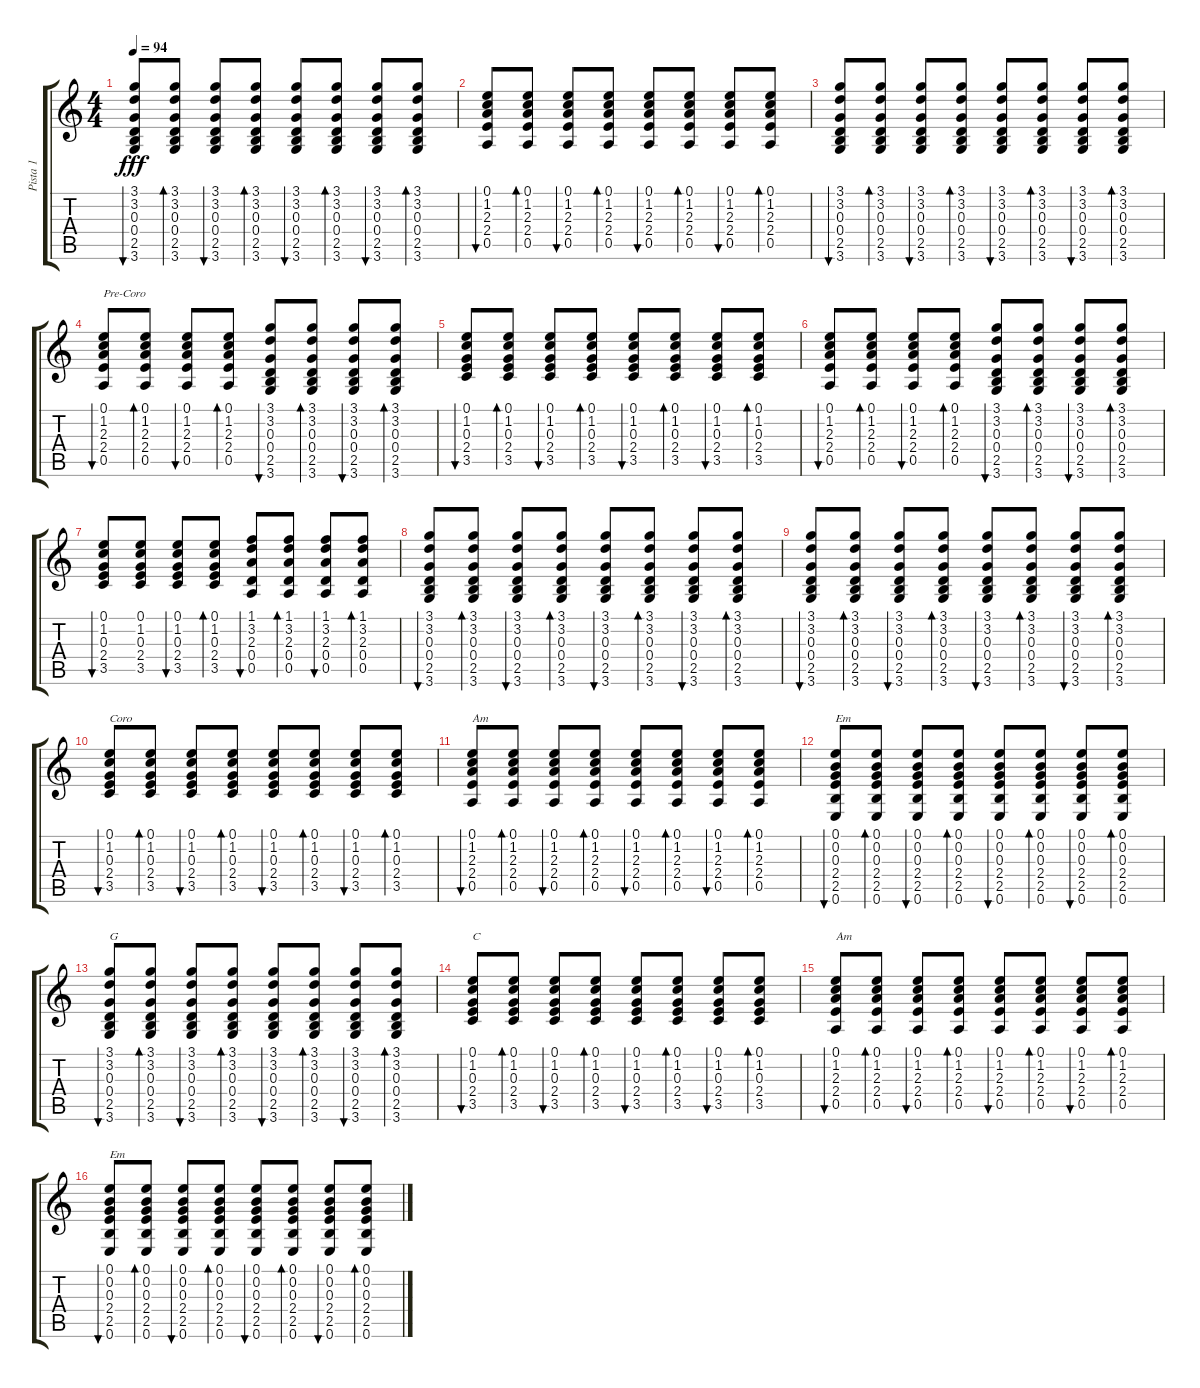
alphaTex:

\track ("Pista 1" "Pista 1") {instrument electricguitarjazz}
\staff {score tabs}
\tuning (E4 B3 G3 D3 A2 E2) {hide}
\ts (4 4)
\tempo 94
\clef g2
\ks c
(3.1 3.2 0.3 0.4 2.5 3.6).8{bu 30 dy fff} (3.1 3.2 0.3 0.4 2.5 3.6).8{bd 30} (3.1 3.2 0.3 0.4 2.5 3.6).8{bu 30} (3.1 3.2 0.3 0.4 2.5 3.6).8{bd 30} (3.1 3.2 0.3 0.4 2.5 3.6).8{bu 30} (3.1 3.2 0.3 0.4 2.5 3.6).8{bd 30} (3.1 3.2 0.3 0.4 2.5 3.6).8{bu 30} (3.1 3.2 0.3 0.4 2.5 3.6).8{bd 30} |
(0.1 1.2 2.3 2.4 0.5).8{bu 30} (0.1 1.2 2.3 2.4 0.5).8{bd 30} (0.1 1.2 2.3 2.4 0.5).8{bu 30} (0.1 1.2 2.3 2.4 0.5).8{bd 30} (0.1 1.2 2.3 2.4 0.5).8{bu 30} (0.1 1.2 2.3 2.4 0.5).8{bd 30} (0.1 1.2 2.3 2.4 0.5).8{bu 30} (0.1 1.2 2.3 2.4 0.5).8{bd 30} |
(3.1 3.2 0.3 0.4 2.5 3.6).8{bu 30} (3.1 3.2 0.3 0.4 2.5 3.6).8{bd 30} (3.1 3.2 0.3 0.4 2.5 3.6).8{bu 30} (3.1 3.2 0.3 0.4 2.5 3.6).8{bd 30} (3.1 3.2 0.3 0.4 2.5 3.6).8{bu 30} (3.1 3.2 0.3 0.4 2.5 3.6).8{bd 30} (3.1 3.2 0.3 0.4 2.5 3.6).8{bu 30} (3.1 3.2 0.3 0.4 2.5 3.6).8{bd 30} |
(0.1 1.2 2.3 2.4 0.5).8{bu 30 txt "Pre-Coro"} (0.1 1.2 2.3 2.4 0.5).8{bd 30} (0.1 1.2 2.3 2.4 0.5).8{bu 30} (0.1 1.2 2.3 2.4 0.5).8{bd 30} (3.1 3.2 0.3 0.4 2.5 3.6).8{bu 30} (3.1 3.2 0.3 0.4 2.5 3.6).8{bd 30} (3.1 3.2 0.3 0.4 2.5 3.6).8{bu 30} (3.1 3.2 0.3 0.4 2.5 3.6).8{bd 30} |
(0.1 1.2 0.3 2.4 3.5).8{bu 30} (0.1 1.2 0.3 2.4 3.5).8{bd 30} (0.1 1.2 0.3 2.4 3.5).8{bu 30} (0.1 1.2 0.3 2.4 3.5).8{bd 30} (0.1 1.2 0.3 2.4 3.5).8{bu 30} (0.1 1.2 0.3 2.4 3.5).8{bd 30} (0.1 1.2 0.3 2.4 3.5).8{bu 30} (0.1 1.2 0.3 2.4 3.5).8{bd 30} |
(0.1 1.2 2.3 2.4 0.5).8{bu 30} (0.1 1.2 2.3 2.4 0.5).8{bd 30} (0.1 1.2 2.3 2.4 0.5).8{bu 30} (0.1 1.2 2.3 2.4 0.5).8{bd 30} (3.1 3.2 0.3 0.4 2.5 3.6).8{bu 30} (3.1 3.2 0.3 0.4 2.5 3.6).8{bd 30} (3.1 3.2 0.3 0.4 2.5 3.6).8{bu 30} (3.1 3.2 0.3 0.4 2.5 3.6).8{bd 30} |
(0.1 1.2 0.3 2.4 3.5).8{bu 30} (0.1 1.2 0.3 2.4 3.5).8 (0.1 1.2 0.3 2.4 3.5).8{bu 30} (0.1 1.2 0.3 2.4 3.5).8{bd 30} (1.1 3.2 2.3 0.4 0.5).8{bu 30} (1.1 3.2 2.3 0.4 0.5).8{bd 30} (1.1 3.2 2.3 0.4 0.5).8{bu 30} (1.1 3.2 2.3 0.4 0.5).8{bd 30} |
(3.1 3.2 0.3 0.4 2.5 3.6).8{bu 30} (3.1 3.2 0.3 0.4 2.5 3.6).8{bd 30} (3.1 3.2 0.3 0.4 2.5 3.6).8{bu 30} (3.1 3.2 0.3 0.4 2.5 3.6).8{bd 30} (3.1 3.2 0.3 0.4 2.5 3.6).8{bu 30} (3.1 3.2 0.3 0.4 2.5 3.6).8{bd 30} (3.1 3.2 0.3 0.4 2.5 3.6).8{bu 30} (3.1 3.2 0.3 0.4 2.5 3.6).8{bd 30} |
(3.1 3.2 0.3 0.4 2.5 3.6).8{bu 30} (3.1 3.2 0.3 0.4 2.5 3.6).8{bd 30} (3.1 3.2 0.3 0.4 2.5 3.6).8{bu 30} (3.1 3.2 0.3 0.4 2.5 3.6).8{bd 30} (3.1 3.2 0.3 0.4 2.5 3.6).8{bu 30} (3.1 3.2 0.3 0.4 2.5 3.6).8{bd 30} (3.1 3.2 0.3 0.4 2.5 3.6).8{bu 30} (3.1 3.2 0.3 0.4 2.5 3.6).8{bd 30} |
(0.1 1.2 0.3 2.4 3.5).8{bu 30 txt "Coro"} (0.1 1.2 0.3 2.4 3.5).8{bd 30} (0.1 1.2 0.3 2.4 3.5).8{bu 30} (0.1 1.2 0.3 2.4 3.5).8{bd 30} (0.1 1.2 0.3 2.4 3.5).8{bu 30} (0.1 1.2 0.3 2.4 3.5).8{bd 30} (0.1 1.2 0.3 2.4 3.5).8{bu 30} (0.1 1.2 0.3 2.4 3.5).8{bd 30} |
(0.1 1.2 2.3 2.4 0.5).8{bu 30 txt "Am"} (0.1 1.2 2.3 2.4 0.5).8{bd 30} (0.1 1.2 2.3 2.4 0.5).8{bu 30} (0.1 1.2 2.3 2.4 0.5).8{bd 30} (0.1 1.2 2.3 2.4 0.5).8{bu 30} (0.1 1.2 2.3 2.4 0.5).8{bd 30} (0.1 1.2 2.3 2.4 0.5).8{bu 30} (0.1 1.2 2.3 2.4 0.5).8{bd 30} |
(0.1 0.2 0.3 2.4 2.5 0.6).8{bu 30 txt "Em"} (0.1 0.2 0.3 2.4 2.5 0.6).8{bd 30} (0.1 0.2 0.3 2.4 2.5 0.6).8{bu 30} (0.1 0.2 0.3 2.4 2.5 0.6).8{bd 30} (0.1 0.2 0.3 2.4 2.5 0.6).8{bu 30} (0.1 0.2 0.3 2.4 2.5 0.6).8{bd 30} (0.1 0.2 0.3 2.4 2.5 0.6).8{bu 30} (0.1 0.2 0.3 2.4 2.5 0.6).8{bd 30} |
(3.1 3.2 0.3 0.4 2.5 3.6).8{bu 30 txt "G"} (3.1 3.2 0.3 0.4 2.5 3.6).8{bd 30} (3.1 3.2 0.3 0.4 2.5 3.6).8{bu 30} (3.1 3.2 0.3 0.4 2.5 3.6).8{bd 30} (3.1 3.2 0.3 0.4 2.5 3.6).8{bu 30} (3.1 3.2 0.3 0.4 2.5 3.6).8{bd 30} (3.1 3.2 0.3 0.4 2.5 3.6).8{bu 30} (3.1 3.2 0.3 0.4 2.5 3.6).8{bd 30} |
(0.1 1.2 0.3 2.4 3.5).8{bu 30 txt "C"} (0.1 1.2 0.3 2.4 3.5).8{bd 30} (0.1 1.2 0.3 2.4 3.5).8{bu 30} (0.1 1.2 0.3 2.4 3.5).8{bd 30} (0.1 1.2 0.3 2.4 3.5).8{bu 30} (0.1 1.2 0.3 2.4 3.5).8{bd 30} (0.1 1.2 0.3 2.4 3.5).8{bu 30} (0.1 1.2 0.3 2.4 3.5).8{bd 30} |
(0.1 1.2 2.3 2.4 0.5).8{bu 30 txt "Am"} (0.1 1.2 2.3 2.4 0.5).8{bd 30} (0.1 1.2 2.3 2.4 0.5).8{bu 30} (0.1 1.2 2.3 2.4 0.5).8{bd 30} (0.1 1.2 2.3 2.4 0.5).8{bu 30} (0.1 1.2 2.3 2.4 0.5).8{bd 30} (0.1 1.2 2.3 2.4 0.5).8{bu 30} (0.1 1.2 2.3 2.4 0.5).8{bd 30} |
(0.1 0.2 0.3 2.4 2.5 0.6).8{bu 30 txt "Em"} (0.1 0.2 0.3 2.4 2.5 0.6).8{bd 30} (0.1 0.2 0.3 2.4 2.5 0.6).8{bu 30} (0.1 0.2 0.3 2.4 2.5 0.6).8{bd 30} (0.1 0.2 0.3 2.4 2.5 0.6).8{bu 30} (0.1 0.2 0.3 2.4 2.5 0.6).8{bd 30} (0.1 0.2 0.3 2.4 2.5 0.6).8{bu 30} (0.1 0.2 0.3 2.4 2.5 0.6).8{bd 30}
